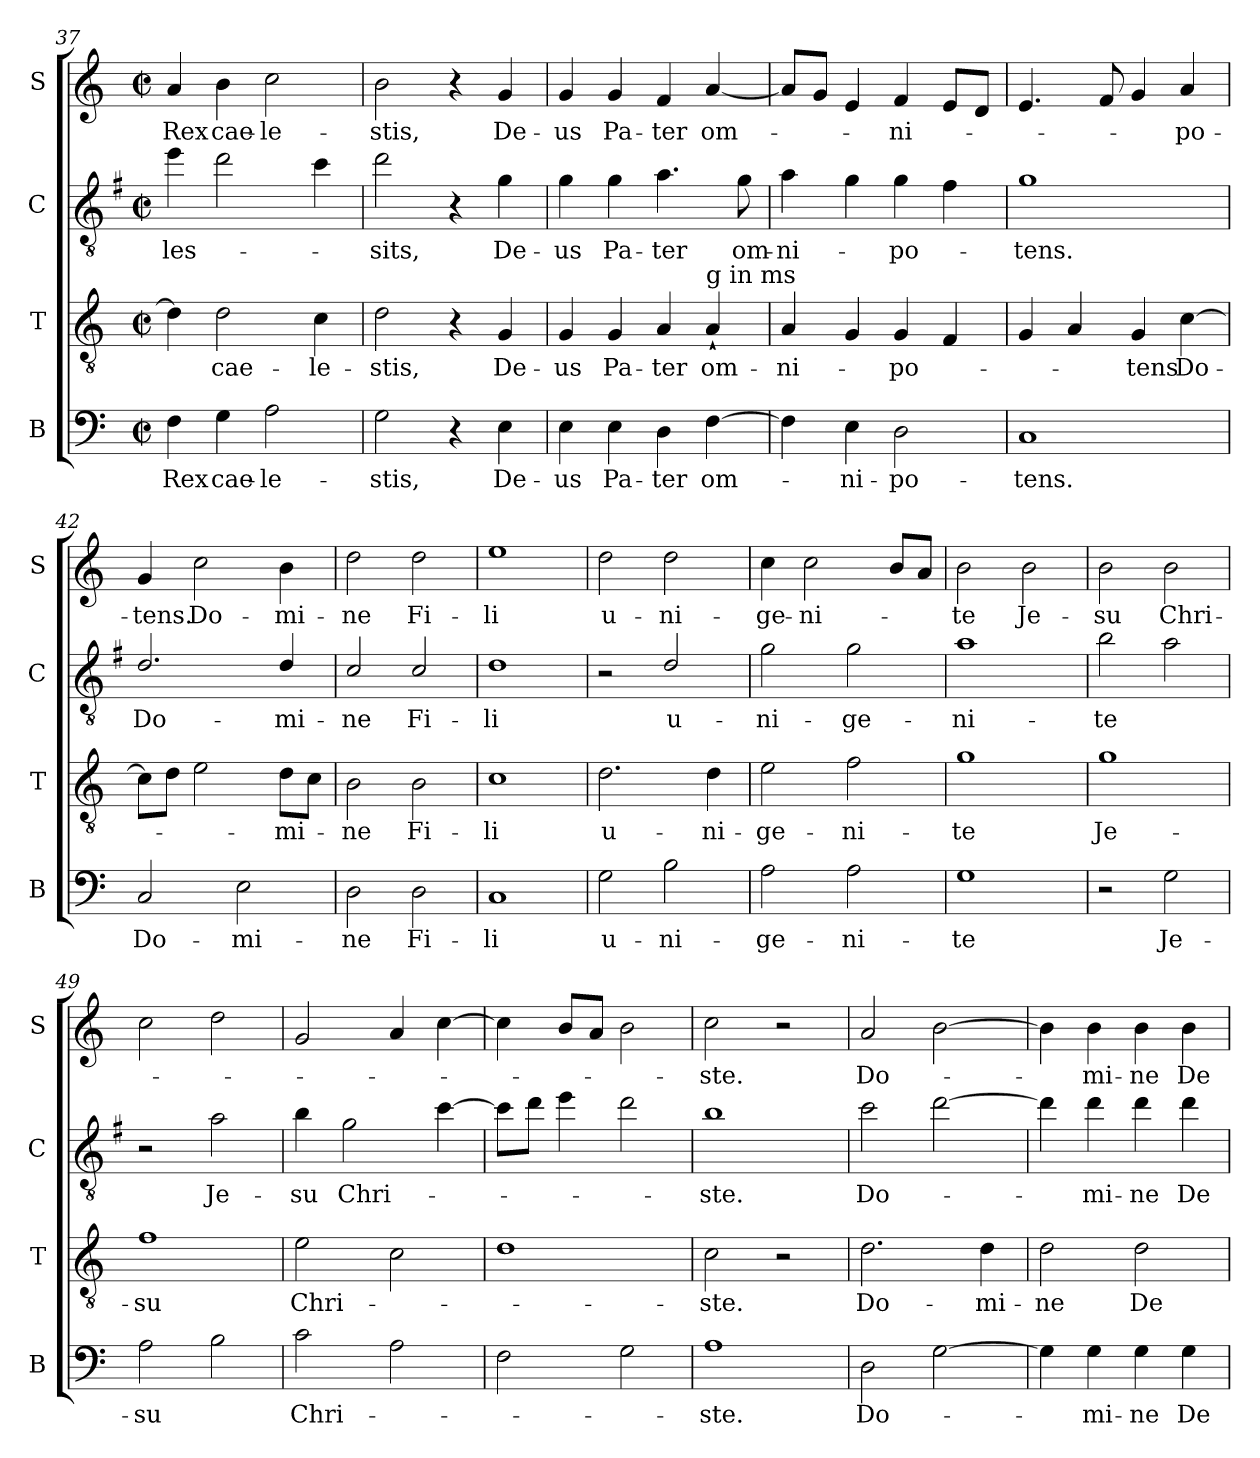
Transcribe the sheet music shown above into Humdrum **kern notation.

**kern	**text	**kern	**text	**kern	**text	**kern	**text
*part4	*part4	*part3	*part3	*part2	*part2	*part1	*part1
*staff4	*staff4	*staff3	*staff3	*staff2	*staff2	*staff1	*staff1
*I"B	*	*I"T	*	*I"C	*	*I"S	*
*I'B	*	*I'T	*	*I'C	*	*I'S	*
*clefF4	*	*clefGv2	*	*clefGv2	*	*clefG2	*
*	*	*	*	*ITrd4c7	*	*	*
*k[]	*	*k[]	*	*k[]	*	*k[]	*
*M2/2	*	*M2/2	*	*M2/2	*	*M2/2	*
*met(c|)	*	*met(c|)	*	*met(c|)	*	*met(c|)	*
=37	=37	=37	=37	=37	=37	=37	=37
!	!LO:LY:b	!	!	!	!LO:LY:b	!	!LO:LY:b
4F\	Rex	4d\]	.	4a\	-les-	4a/	Rex
!	!LO:LY:b	!	!LO:LY:b	!	!	!	!LO:LY:b
4G\	cae-	2d\	cae-	2g\	.	4b\	cae-
!	!LO:LY:b	!	!	!	!	!	!LO:LY:b
2A\	-le-	.	.	.	.	2cc\	-le-
!	!	!	!LO:LY:b	!	!	!	!
.	.	4c\	-le-	4f\	.	.	.
!!LO:LB:g=z
=38	=38	=38	=38	=38	=38	=38	=38
!	!LO:LY:b	!	!LO:LY:b	!	!LO:LY:b	!	!LO:LY:b
2G\	-stis,	2d\	-stis,	2g\	-sits,	2b\	-stis,
4r	.	4r	.	4r	.	4r	.
!	!LO:LY:b	!	!LO:LY:b	!	!LO:LY:b	!	!LO:LY:b
4E\	De-	4G/	De-	4c\	De-	4g/	De-
=39	=39	=39	=39	=39	=39	=39	=39
!	!LO:LY:b	!	!LO:LY:b	!	!LO:LY:b	!	!LO:LY:b
4E\	-us	4G/	-us	4c\	-us	4g/	-us
!	!LO:LY:b	!	!LO:LY:b	!	!LO:LY:b	!	!LO:LY:b
4E\	Pa-	4G/	Pa-	4c\	Pa-	4g/	Pa-
!	!LO:LY:b	!	!LO:LY:b	!	!LO:LY:b	!	!LO:LY:b
4D\	-ter	4A/	-ter	4.d\	-ter	4f/	-ter
!	!	!LO:TX:a:t=g in ms	!	!	!	!	!
!	!LO:LY:b	!	!LO:LY:b	!	!	!	!LO:LY:b
[4F\	om-	4A`/	om-	.	.	[4a/	om-
!	!	!	!	!	!LO:LY:b	!	!
.	.	.	.	8c\	om-	.	.
=40	=40	=40	=40	=40	=40	=40	=40
!	!	!	!LO:LY:b	!	!LO:LY:b	!	!
4F\]	.	4A/	-ni-	4d\	-ni-	8a/L]	.
.	.	.	.	.	.	8g/J	.
!	!LO:LY:b	!	!	!	!	!	!
4E\	-ni-	4G/	.	4c\	.	4e/	.
!	!LO:LY:b	!	!LO:LY:b	!	!LO:LY:b	!	!LO:LY:b
2D\	-po-	4G/	-po-	4c\	-po-	4f/	-ni-
.	.	4F/	.	4B\	.	8e/L	.
.	.	.	.	.	.	8d/J	.
=41	=41	=41	=41	=41	=41	=41	=41
!	!LO:LY:b	!	!	!	!LO:LY:b	!	!
1C	-tens.	4G/	.	1c	-tens.	4.e/	.
.	.	4A/	.	.	.	.	.
.	.	.	.	.	.	8f/	.
!	!	!	!LO:LY:b	!	!	!	!
.	.	4G/	-tens	.	.	4g/	.
!	!	!	!LO:LY:b	!	!	!	!LO:LY:b
.	.	[4c\	Do-	.	.	4a/	-po-
=42	=42	=42	=42	=42	=42	=42	=42
!	!LO:LY:b	!	!	!	!LO:LY:b	!	!LO:LY:b
2C/	Do-	8c\L]	.	2.G/	Do-	4g/	-tens.
.	.	8d\J	.	.	.	.	.
!	!	!	!	!	!	!	!LO:LY:b
.	.	2e\	.	.	.	2cc\	Do-
!	!LO:LY:b	!	!	!	!	!	!
2E\	-mi-	.	.	.	.	.	.
!	!	!	!LO:LY:b	!	!LO:LY:b	!	!LO:LY:b
.	.	8d\L	-mi-	4G/	-mi-	4b\	-mi-
.	.	8c\J	.	.	.	.	.
=43	=43	=43	=43	=43	=43	=43	=43
!	!LO:LY:b	!	!LO:LY:b	!	!LO:LY:b	!	!LO:LY:b
2D\	-ne	2B\	-ne	2F/	-ne	2dd\	-ne
!	!LO:LY:b	!	!LO:LY:b	!	!LO:LY:b	!	!LO:LY:b
2D\	Fi-	2B\	Fi-	2F/	Fi-	2dd\	Fi-
!!LO:LB:g=z
=44	=44	=44	=44	=44	=44	=44	=44
!	!LO:LY:b	!	!LO:LY:b	!	!LO:LY:b	!	!LO:LY:b
1C	-li	1c	-li	1G	-li	1ee	-li
=45	=45	=45	=45	=45	=45	=45	=45
!	!LO:LY:b	!	!LO:LY:b	!	!	!	!LO:LY:b
2G\	u-	2.d\	u-	2r	.	2dd\	u-
!	!LO:LY:b	!	!	!	!LO:LY:b	!	!LO:LY:b
2B\	-ni-	.	.	2G/	u-	2dd\	-ni-
!	!	!	!LO:LY:b	!	!	!	!
.	.	4d\	-ni-	.	.	.	.
=46	=46	=46	=46	=46	=46	=46	=46
!	!LO:LY:b	!	!LO:LY:b	!	!LO:LY:b	!	!LO:LY:b
2A\	-ge-	2e\	-ge-	2c\	-ni-	4cc\	-ge-
!	!	!	!	!	!	!	!LO:LY:b
.	.	.	.	.	.	2cc\	-ni-
!	!LO:LY:b	!	!LO:LY:b	!	!LO:LY:b	!	!
2A\	-ni-	2f\	-ni-	2c\	-ge-	.	.
.	.	.	.	.	.	8b/L	.
.	.	.	.	.	.	8a/J	.
=47	=47	=47	=47	=47	=47	=47	=47
!	!LO:LY:b	!	!LO:LY:b	!	!LO:LY:b	!	!LO:LY:b
1G	-te	1g	-te	1d	-ni-	2b\	-te
!	!	!	!	!	!	!	!LO:LY:b
.	.	.	.	.	.	2b\	Je-
=48	=48	=48	=48	=48	=48	=48	=48
!	!	!	!LO:LY:b	!	!LO:LY:b	!	!LO:LY:b
2r	.	1g	Je-	2e\	-te	2b\	-su
!	!LO:LY:b	!	!	!	!	!	!LO:LY:b
2G\	Je-	.	.	2d\	.	2b\	Chri-
=49	=49	=49	=49	=49	=49	=49	=49
!	!LO:LY:b	!	!LO:LY:b	!	!	!	!
2A\	-su	1f	-su	2r	.	2cc\	.
!	!	!	!	!	!LO:LY:b	!	!
2B\	.	.	.	2d\	Je-	2dd\	.
=50	=50	=50	=50	=50	=50	=50	=50
!	!LO:LY:b	!	!LO:LY:b	!	!LO:LY:b	!	!
2c\	Chri-	2e\	Chri-	4e\	-su	2g/	.
!	!	!	!	!	!LO:LY:b	!	!
.	.	.	.	2c\	Chri-	.	.
2A\	.	2c\	.	.	.	4a/	.
.	.	.	.	[4f\	.	[4cc\	.
=51	=51	=51	=51	=51	=51	=51	=51
2F\	.	1d	.	8f\L]	.	4cc\]	.
.	.	.	.	8g\J	.	.	.
.	.	.	.	4a\	.	8b/L	.
.	.	.	.	.	.	8a/J	.
2G\	.	.	.	2g\	.	2b\	.
=52	=52	=52	=52	=52	=52	=52	=52
!	!LO:LY:b	!	!LO:LY:b	!	!LO:LY:b	!	!LO:LY:b
1A	-ste.	2c\	-ste.	1e	-ste.	2cc\	-ste.
.	.	2r	.	.	.	2r	.
!!LO:PB:g=z
=53	=53	=53	=53	=53	=53	=53	=53
!	!LO:LY:b	!	!LO:LY:b	!	!LO:LY:b	!	!LO:LY:b
2D\	Do-	2.d\	Do-	2f\	Do-	2a/	Do-
[2G\	.	.	.	[2g\	.	[2b\	.
!	!	!	!LO:LY:b	!	!	!	!
.	.	4d\	-mi-	.	.	.	.
=54	=54	=54	=54	=54	=54	=54	=54
!	!	!	!LO:LY:b	!	!	!	!
4G\]	.	2d\	-ne	4g\]	.	4b\]	.
!	!LO:LY:b	!	!	!	!LO:LY:b	!	!LO:LY:b
4G\	-mi-	.	.	4g\	-mi-	4b\	-mi-
!	!LO:LY:b	!	!LO:LY:b	!	!LO:LY:b	!	!LO:LY:b
4G\	-ne	2d\	De-	4g\	-ne	4b\	-ne
!	!LO:LY:b	!	!	!	!LO:LY:b	!	!LO:LY:b
4G\	De-	.	.	4g\	De-	4b\	De-
=	=	=	=	=	=	=	=
*-	*-	*-	*-	*-	*-	*-	*-
